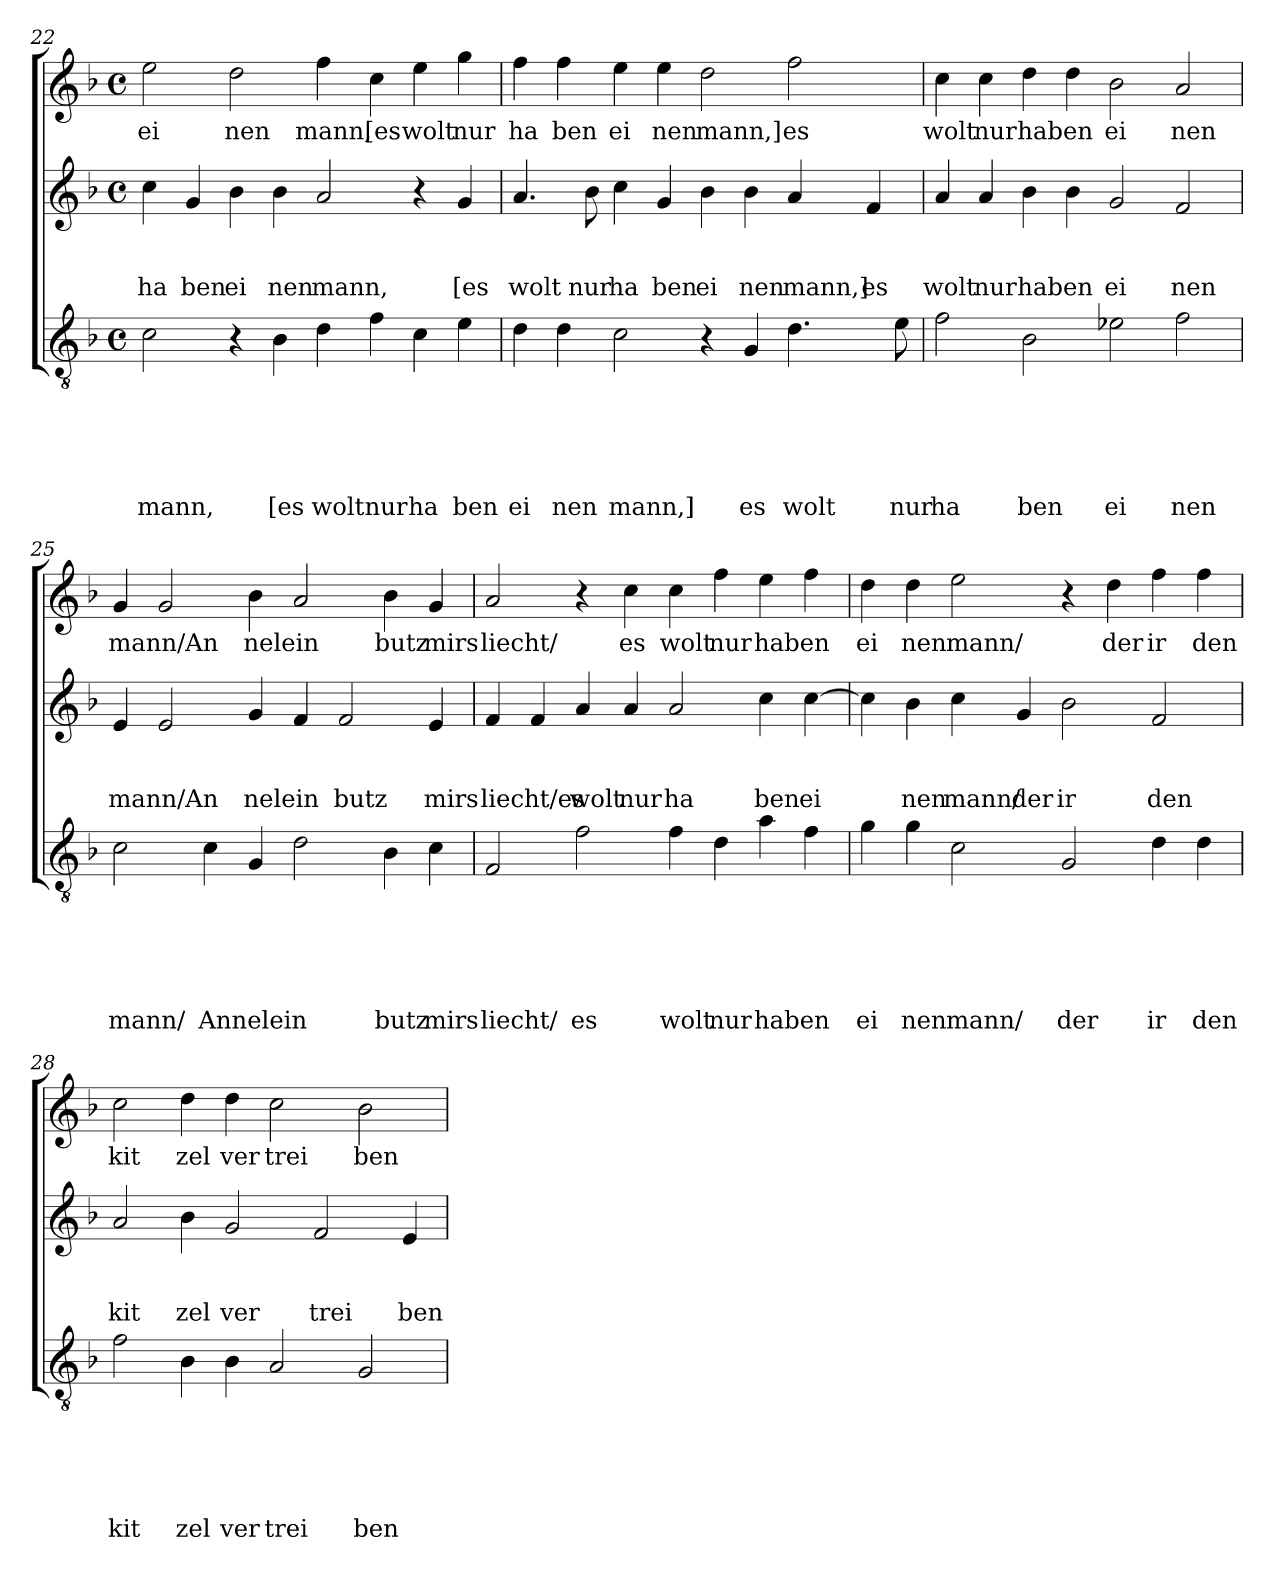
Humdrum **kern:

**kern	**text	**text	**text	**text	**text	**text	**kern	**text	**text	**text	**kern	**text
*part3	*part3	*part3	*part3	*part3	*part3	*part3	*part2	*part2	*part2	*part2	*part1	*part1
*staff3	*staff3	*staff3	*staff3	*staff3	*staff3	*staff3	*staff2	*staff2	*staff2	*staff2	*staff1	*staff1
!!LO:LB:g=z
*clefGv2	*	*	*	*	*	*	*clefG2	*	*	*	*clefG2	*
*k[b-]	*	*	*	*	*	*	*k[b-]	*	*	*	*k[b-]	*
*F:	*	*	*	*	*	*	*F:	*	*	*	*F:	*
*M4/4	*	*	*	*	*	*	*M4/4	*	*	*	*M4/4	*
*met(c)	*	*	*	*	*	*	*met(c)	*	*	*	*met(c)	*
=22	=22	=22	=22	=22	=22	=22	=22	=22	=22	=22	=22	=22
!	!	!	!	!	!	!LO:LY:b	!	!	!	!LO:LY:b	!	!LO:LY:b
2c\	.	.	.	.	.	mann,	4cc\	.	.	ha	2ee\	ei
!	!	!	!	!	!	!	!	!	!	!LO:LY:b	!	!
.	.	.	.	.	.	.	4g/	.	.	ben	.	.
!	!	!	!	!	!	!	!	!	!	!LO:LY:b	!	!LO:LY:b
4r	.	.	.	.	.	.	4b-\	.	.	ei	2dd\	nen
!	!	!	!	!	!	!LO:LY:b	!	!	!	!LO:LY:b	!	!
4B-\	.	.	.	.	.	[es	4b-\	.	.	nen	.	.
!	!	!	!	!	!	!LO:LY:b	!	!	!	!LO:LY:b	!	!LO:LY:b
4d\	.	.	.	.	.	wolt	2a/	.	.	mann,	4ff\	mann,
!	!	!	!	!	!	!LO:LY:b	!	!	!	!	!	!LO:LY:b
4f\	.	.	.	.	.	nur	.	.	.	.	4cc\	[es
!	!	!	!	!	!	!LO:LY:b	!	!	!	!	!	!LO:LY:b
4c\	.	.	.	.	.	ha	4r	.	.	.	4ee\	wolt
!	!	!	!	!	!	!LO:LY:b	!	!	!	!LO:LY:b	!	!LO:LY:b
4e\	.	.	.	.	.	ben	4g/	.	.	[es	4gg\	nur
=23	=23	=23	=23	=23	=23	=23	=23	=23	=23	=23	=23	=23
!	!	!	!	!	!	!LO:LY:b	!	!	!	!LO:LY:b	!	!LO:LY:b
4d\	.	.	.	.	.	ei	4.a/	.	.	wolt	4ff\	ha
!	!	!	!	!	!	!LO:LY:b	!	!	!	!	!	!LO:LY:b
4d\	.	.	.	.	.	nen	.	.	.	.	4ff\	ben
!	!	!	!	!	!	!	!	!	!	!LO:LY:b	!	!
.	.	.	.	.	.	.	8b-\	.	.	nur	.	.
!	!	!	!	!	!	!LO:LY:b	!	!	!	!LO:LY:b	!	!LO:LY:b
2c\	.	.	.	.	.	mann,]	4cc\	.	.	ha	4ee\	ei
!	!	!	!	!	!	!	!	!	!	!LO:LY:b	!	!LO:LY:b
.	.	.	.	.	.	.	4g/	.	.	ben	4ee\	nen
!	!	!	!	!	!	!	!	!	!	!LO:LY:b	!	!LO:LY:b
4r	.	.	.	.	.	.	4b-\	.	.	ei	2dd\	mann,]
!	!	!	!	!	!	!LO:LY:b	!	!	!	!LO:LY:b	!	!
4G/	.	.	.	.	.	es	4b-\	.	.	nen	.	.
!	!	!	!	!	!	!LO:LY:b	!	!	!	!LO:LY:b	!	!LO:LY:b
4.d\	.	.	.	.	.	wolt	4a/	.	.	mann,]	2ff\	es
!	!	!	!	!	!	!	!	!	!	!LO:LY:b	!	!
.	.	.	.	.	.	.	4f/	.	.	es	.	.
!	!	!	!	!	!	!LO:LY:b	!	!	!	!	!	!
8e\	.	.	.	.	.	nur	.	.	.	.	.	.
!!LO:LB:g=z
=24	=24	=24	=24	=24	=24	=24	=24	=24	=24	=24	=24	=24
!	!	!	!	!	!	!LO:LY:b	!	!	!	!LO:LY:b	!	!LO:LY:b
2f\	.	.	.	.	.	ha	4a/	.	.	wolt	4cc\	wolt
!	!	!	!	!	!	!	!	!	!	!LO:LY:b	!	!LO:LY:b
.	.	.	.	.	.	.	4a/	.	.	nur	4cc\	nur
!	!	!	!	!	!	!LO:LY:b	!	!	!	!LO:LY:b	!	!LO:LY:b
2B-\	.	.	.	.	.	ben	4b-\	.	.	haben	4dd\	haben
.	.	.	.	.	.	.	4b-\	.	.	.	4dd\	.
!	!	!	!	!	!	!LO:LY:b	!	!	!	!LO:LY:b	!	!LO:LY:b
2e-X\	.	.	.	.	.	ei	2g/	.	.	ei	2b-\	ei
!	!	!	!	!	!	!LO:LY:b	!	!	!	!LO:LY:b	!	!LO:LY:b
2f\	.	.	.	.	.	nen	2f/	.	.	nen	2a/	nen
=25	=25	=25	=25	=25	=25	=25	=25	=25	=25	=25	=25	=25
!	!	!	!	!	!	!LO:LY:b	!	!	!	!LO:LY:b	!	!LO:LY:b
2c\	.	.	.	.	.	mann/	4e/	.	.	mann/An	4g/	mann/An
.	.	.	.	.	.	.	2e/	.	.	.	2g/	.
!	!	!	!	!	!	!LO:LY:b	!	!	!	!	!	!
4c\	.	.	.	.	.	Annelein	.	.	.	.	.	.
!	!	!	!	!	!	!	!	!	!	!LO:LY:b	!	!LO:LY:b
4G/	.	.	.	.	.	.	4g/	.	.	nelein	4b-\	nelein
2d\	.	.	.	.	.	.	4f/	.	.	.	2a/	.
!	!	!	!	!	!	!	!	!	!	!LO:LY:b	!	!
.	.	.	.	.	.	.	2f/	.	.	butz	.	.
!	!	!	!	!	!	!LO:LY:b	!	!	!	!	!	!LO:LY:b
4B-\	.	.	.	.	.	butz	.	.	.	.	4b-\	butz
!	!	!	!	!	!	!LO:LY:b	!	!	!	!LO:LY:b	!	!LO:LY:b
4c\	.	.	.	.	.	mirs	4e/	.	.	mirs	4g/	mirs
=26	=26	=26	=26	=26	=26	=26	=26	=26	=26	=26	=26	=26
!	!	!	!	!	!	!LO:LY:b	!	!	!	!LO:LY:b	!	!LO:LY:b
2F/	.	.	.	.	.	liecht/	4f/	.	.	liecht/es	2a/	liecht/
.	.	.	.	.	.	.	4f/	.	.	.	.	.
!	!	!	!	!	!	!LO:LY:b	!	!	!	!LO:LY:b	!	!
2f\	.	.	.	.	.	es	4a/	.	.	wolt	4r	.
!	!	!	!	!	!	!	!	!	!	!LO:LY:b	!	!LO:LY:b
.	.	.	.	.	.	.	4a/	.	.	nur	4cc\	es
!	!	!	!	!	!	!LO:LY:b	!	!	!	!LO:LY:b	!	!LO:LY:b
4f\	.	.	.	.	.	wolt	2a/	.	.	ha	4cc\	wolt
!	!	!	!	!	!	!LO:LY:b	!	!	!	!	!	!LO:LY:b
4d\	.	.	.	.	.	nur	.	.	.	.	4ff\	nur
!	!	!	!	!	!	!LO:LY:b	!	!	!	!LO:LY:b	!	!LO:LY:b
4a\	.	.	.	.	.	haben	4cc\	.	.	ben	4ee\	haben
!	!	!	!	!	!	!	!	!	!	!LO:LY:b	!	!
4f\	.	.	.	.	.	.	[<4cc\	.	.	ei	4ff\	.
!!LO:LB:g=z
=27	=27	=27	=27	=27	=27	=27	=27	=27	=27	=27	=27	=27
!	!	!	!	!	!	!LO:LY:b	!	!	!	!	!	!LO:LY:b
4g\	.	.	.	.	.	ei	4cc\]	.	.	.	4dd\	ei
!	!	!	!	!	!	!LO:LY:b	!	!	!	!LO:LY:b	!	!LO:LY:b
4g\	.	.	.	.	.	nen	4b-\	.	.	nen	4dd\	nen
!	!	!	!	!	!	!LO:LY:b	!	!	!	!LO:LY:b	!	!LO:LY:b
2c\	.	.	.	.	.	mann/	4cc\	.	.	mann/	2ee\	mann/
!	!	!	!	!	!	!	!	!	!	!LO:LY:b	!	!
.	.	.	.	.	.	.	4g/	.	.	der	.	.
!	!	!	!	!	!	!LO:LY:b	!	!	!	!LO:LY:b	!	!
2G/	.	.	.	.	.	der	2b-\	.	.	ir	4r	.
!	!	!	!	!	!	!	!	!	!	!	!	!LO:LY:b
.	.	.	.	.	.	.	.	.	.	.	4dd\	der
!	!	!	!	!	!	!LO:LY:b	!	!	!	!LO:LY:b	!	!LO:LY:b
4d\	.	.	.	.	.	ir	2f/	.	.	den	4ff\	ir
!	!	!	!	!	!	!LO:LY:b	!	!	!	!	!	!LO:LY:b
4d\	.	.	.	.	.	den	.	.	.	.	4ff\	den
=28	=28	=28	=28	=28	=28	=28	=28	=28	=28	=28	=28	=28
!	!	!	!	!	!	!LO:LY:b	!	!	!	!LO:LY:b	!	!LO:LY:b
2f\	.	.	.	.	.	kit	2a/	.	.	kit	2cc\	kit
!	!	!	!	!	!	!LO:LY:b	!	!	!	!LO:LY:b	!	!LO:LY:b
4B-\	.	.	.	.	.	zel	4b-\	.	.	zel	4dd\	zel
!	!	!	!	!	!	!LO:LY:b	!	!	!	!LO:LY:b	!	!LO:LY:b
4B-\	.	.	.	.	.	ver	2g/	.	.	ver	4dd\	ver
!	!	!	!	!	!	!LO:LY:b	!	!	!	!	!	!LO:LY:b
2A/	.	.	.	.	.	trei	.	.	.	.	2cc\	trei
!	!	!	!	!	!	!	!	!	!	!LO:LY:b	!	!
.	.	.	.	.	.	.	2f/	.	.	trei	.	.
!	!	!	!	!	!	!LO:LY:b	!	!	!	!	!	!LO:LY:b
2G/	.	.	.	.	.	ben	.	.	.	.	2b-\	ben
!	!	!	!	!	!	!	!	!	!	!LO:LY:b	!	!
.	.	.	.	.	.	.	4e/	.	.	ben	.	.
=	=	=	=	=	=	=	=	=	=	=	=	=
*-	*-	*-	*-	*-	*-	*-	*-	*-	*-	*-	*-	*-
